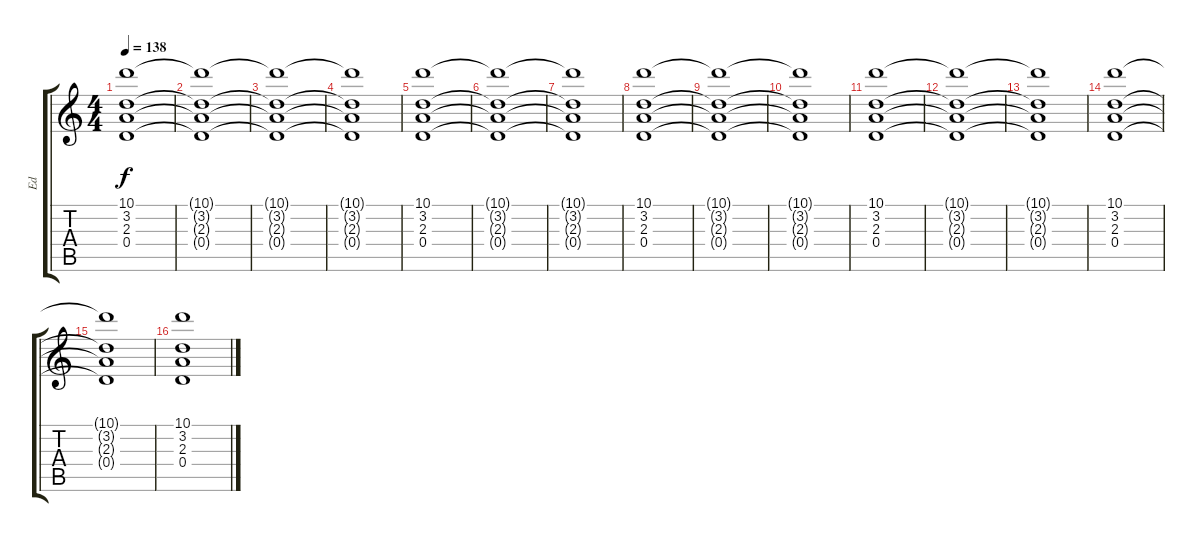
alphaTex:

\track ("Ed " "Ed ") {instrument guitarharmonics}
\staff {score tabs}
\tuning (E4 B3 G3 D3 A2 E2) {hide}
\ts (4 4)
\tempo 138
\clef g2
\ks c
(10.1 3.2 2.3 0.4).1{dy f} |
(10.1{t} 3.2{t} 2.3{t} 0.4{t}).1 |
(10.1{t} 3.2{t} 2.3{t} 0.4{t}).1 |
(10.1{t} 3.2{t} 2.3{t} 0.4{t}).1 |
(10.1 3.2 2.3 0.4).1 |
(10.1{t} 3.2{t} 2.3{t} 0.4{t}).1 |
(10.1{t} 3.2{t} 2.3{t} 0.4{t}).1 |
(10.1 3.2 2.3 0.4).1 |
(10.1{t} 3.2{t} 2.3{t} 0.4{t}).1 |
(10.1{t} 3.2{t} 2.3{t} 0.4{t}).1 |
(10.1 3.2 2.3 0.4).1 |
(10.1{t} 3.2{t} 2.3{t} 0.4{t}).1 |
(10.1{t} 3.2{t} 2.3{t} 0.4{t}).1 |
(10.1 3.2 2.3 0.4).1 |
(10.1{t} 3.2{t} 2.3{t} 0.4{t}).1 |
(10.1 3.2 2.3 0.4).1
